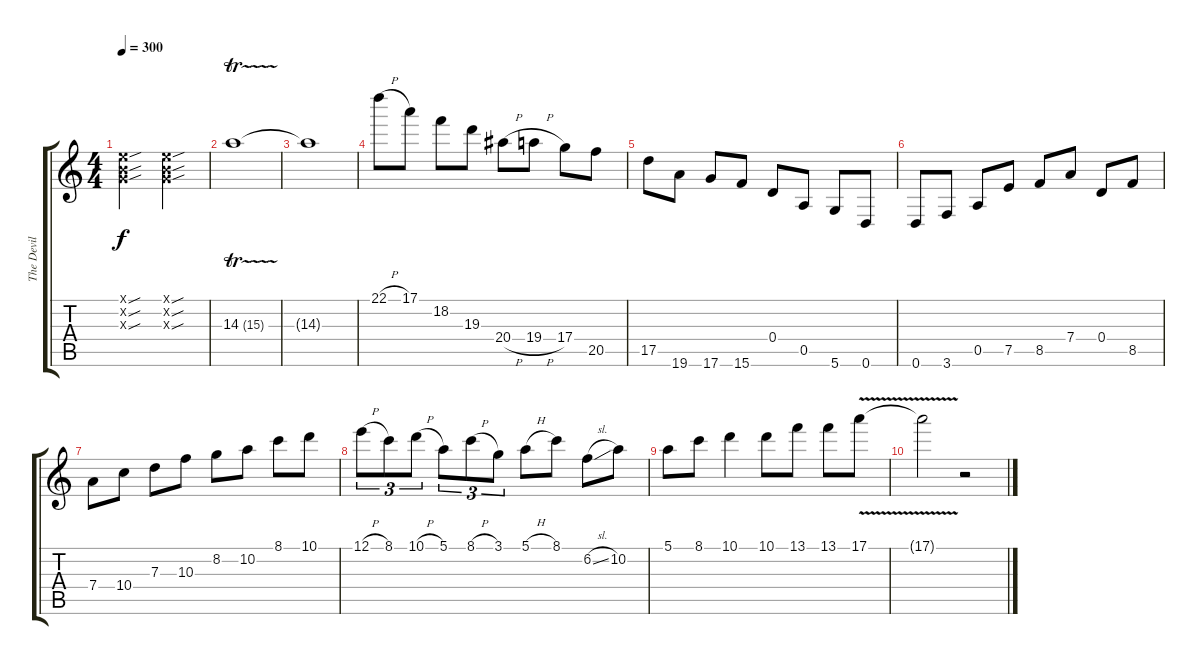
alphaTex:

\track ("The Devil" "The Devil") {instrument distortionguitar}
\staff {score tabs}
\tuning (E4 B3 G3 D3 A2 D2) {hide}
\ts (4 4)
\tempo 300
\clef g2
\ks c
(0.1{sou x} 0.2{sou x} 0.3{sou x}).2{dy f} (0.1{sou x} 0.2{sou x} 0.3{sou x}).2 |
14.3{tr (15 16)}.1 |
14.3{t}.1 |
22.1{h}.8 17.1.8 18.2.8 19.3.8 20.4{h}.8 19.4{h}.8 17.4.8 20.5.8 |
17.5.8 19.6.8 17.6.8 15.6.8 0.4.8 0.5.8 5.6.8 0.6.8 |
0.6.8 3.6.8 0.5.8 7.5.8 8.5.8 7.4.8 0.4.8 8.5.8 |
7.4.8 10.4.8 7.3.8 10.3.8 8.2.8 10.2.8 8.1.8 10.1.8 |
12.1{h}.8{tu (3 2)} 8.1.8{tu (3 2)} 10.1{h}.8{tu (3 2)} 5.1.8{tu (3 2)} 8.1{h}.8{tu (3 2)} 3.1.8{tu (3 2)} 5.1{h}.8 8.1.8 6.2{sl}.8 10.2.8 |
5.1.8 8.1.8 10.1.4 10.1.8 13.1.8 13.1.8 17.1{v}.8 |
17.1{t}.2 r.2
